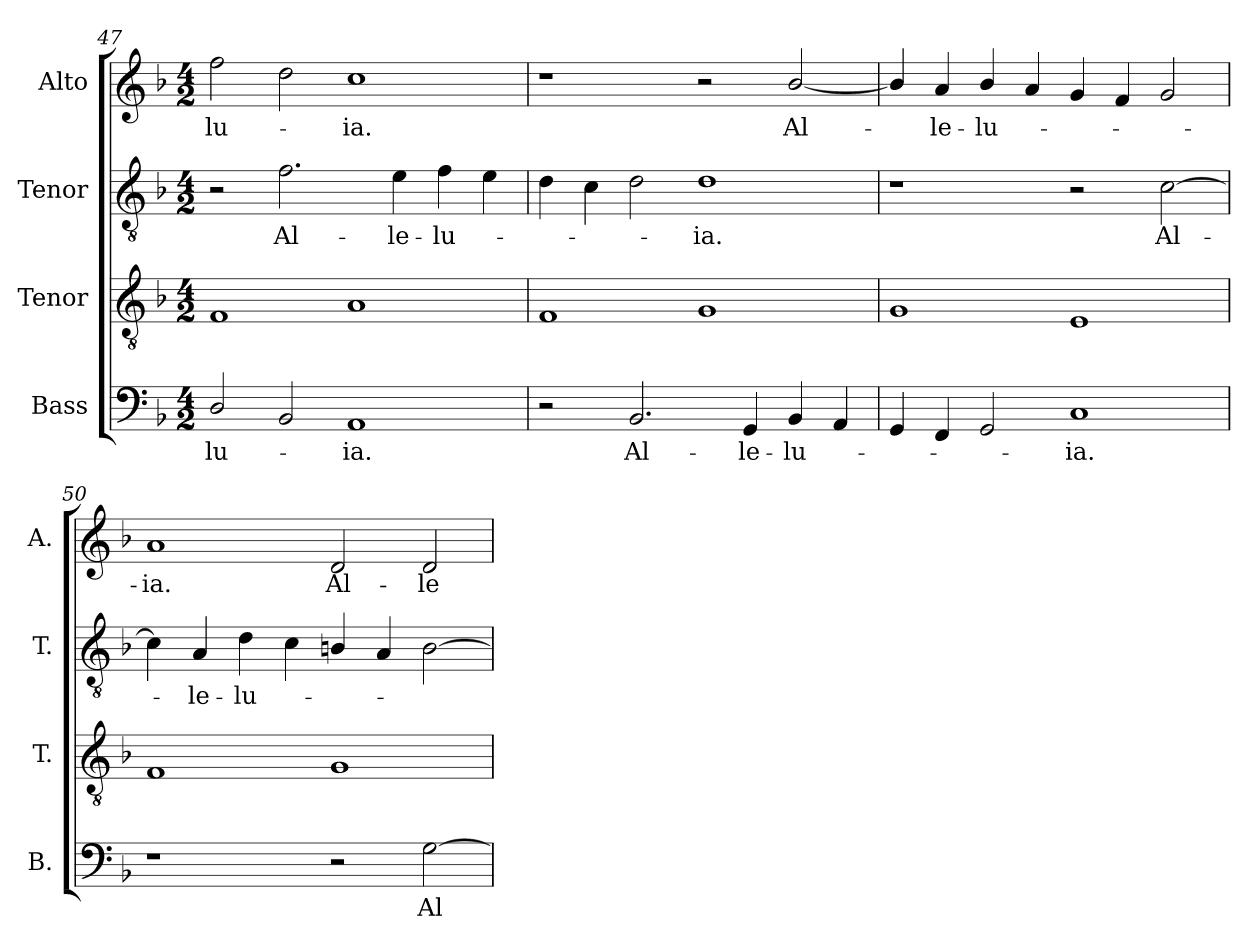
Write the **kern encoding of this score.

**kern	**text	**kern	**kern	**text	**kern	**text
*part4	*part4	*part3	*part2	*part2	*part1	*part1
*staff4	*staff4	*staff3	*staff2	*staff2	*staff1	*staff1
*I"Bass	*	*I"Tenor	*I"Tenor	*	*I"Alto	*
*I'B.	*	*I'T.	*I'T.	*	*I'A.	*
*clefF4	*	*clefGv2	*clefGv2	*	*clefG2	*
*	*	*ITrd7c12	*ITrd7c12	*	*	*
*k[b-]	*	*k[b-]	*k[b-]	*	*k[b-]	*
*F:	*	*F:	*F:	*	*F:	*
*M4/2	*	*M4/2	*M4/2	*	*M4/2	*
=47	=47	=47	=47	=47	=47	=47
!	!LO:LY:b:color=#000000	!	!	!	!	!
!	!	!	!	!	!	!LO:LY:b:color=#000000
2Di/	-lu-	1FFi	2r	.	2ffi\	-lu-
!	!	!	!	!LO:LY:b:color=#000000	!	!
2BB-i/	.	.	2.Fi\	Al-	2ddi\	.
!	!LO:LY:b:color=#000000	!	!	!	!	!
!	!	!	!	!	!	!LO:LY:b:color=#000000
1AAi	-ia.	1AAi	.	.	1cci	-ia.
!	!	!	!	!LO:LY:b:color=#000000	!	!
.	.	.	4Ei\	-le-	.	.
!	!	!	!	!LO:LY:b:color=#000000	!	!
.	.	.	4Fi\	-lu-	.	.
.	.	.	4Ei\	.	.	.
=48	=48	=48	=48	=48	=48	=48
2r	.	1FFi	4Di\	.	1r	.
.	.	.	4Ci\	.	.	.
!	!LO:LY:b:color=#000000	!	!	!	!	!
2.BB-i/	Al-	.	2Di\	.	.	.
!	!	!	!	!LO:LY:b:color=#000000	!	!
.	.	1GGi	1Di	-ia.	2r	.
!	!LO:LY:b:color=#000000	!	!	!	!	!
4GGi/	-le-	.	.	.	.	.
!	!LO:LY:b:color=#000000	!	!	!	!	!
!	!	!	!	!	!	!LO:LY:b:color=#000000
4BB-i/	-lu-	.	.	.	[2b-i/	Al-
4AAi/	.	.	.	.	.	.
=49	=49	=49	=49	=49	=49	=49
4GGi/	.	1GGi	1r	.	4b-i/]	.
!	!	!	!	!	!	!LO:LY:b:color=#000000
4FFi/	.	.	.	.	4ai/	-le-
!	!	!	!	!	!	!LO:LY:b:color=#000000
2GGi/	.	.	.	.	4b-i/	-lu-
.	.	.	.	.	4ai/	.
!	!LO:LY:b:color=#000000	!	!	!	!	!
1Ci	-ia.	1EEi	2r	.	4gi/	.
.	.	.	.	.	4fi/	.
!	!	!	!	!LO:LY:b:color=#000000	!	!
.	.	.	[2Ci\	Al-	2gi/	.
!!LO:PB:g=z
=50	=50	=50	=50	=50	=50	=50
!	!	!	!	!	!	!LO:LY:b:color=#000000
1r	.	1FFi	4Ci\]	.	1ai	-ia.
!	!	!	!	!LO:LY:b:color=#000000	!	!
.	.	.	4AAi/	-le-	.	.
!	!	!	!	!LO:LY:b:color=#000000	!	!
.	.	.	4Di\	-lu-	.	.
.	.	.	4Ci\	.	.	.
!	!	!	!	!	!	!LO:LY:b:color=#000000
2r	.	1GGi	4BBni/	.	2di/	Al-
.	.	.	4AAi/	.	.	.
!	!LO:LY:b:color=#000000	!	!	!	!	!
!	!	!	!	!	!	!LO:LY:b:color=#000000
[2Gi\	Al-	.	[2BBi\	.	2di/	-le-
=	=	=	=	=	=	=
*-	*-	*-	*-	*-	*-	*-
